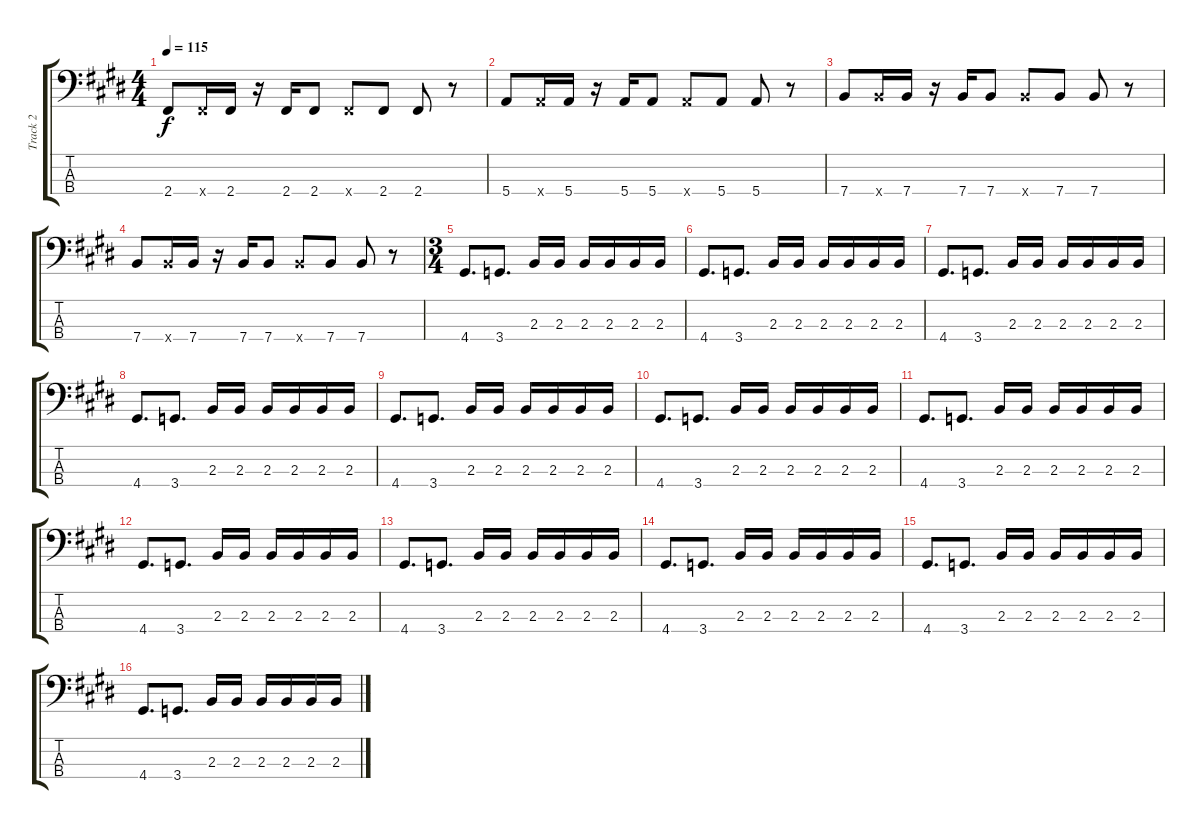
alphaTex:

\track ("Track 2" "Track 2") {instrument electricbassfinger}
\staff {score tabs}
\tuning (G2 D2 A1 E1) {hide}
\ts (4 4)
\tempo 115
\clef f4
\ks e
2.4.8{dy f} 2.4{x}.16 2.4.16 r.16 2.4.16 2.4.8 2.4{x}.8 2.4.8 2.4.8 r.8 |
5.4.8 5.4{x}.16 5.4.16 r.16 5.4.16 5.4.8 5.4{x}.8 5.4.8 5.4.8 r.8 |
7.4.8 7.4{x}.16 7.4.16 r.16 7.4.16 7.4.8 7.4{x}.8 7.4.8 7.4.8 r.8 |
7.4.8 7.4{x}.16 7.4.16 r.16 7.4.16 7.4.8 7.4{x}.8 7.4.8 7.4.8 r.8 |
\ts (3 4)
4.4.8{d} 3.4.8{d} 2.3.16 2.3.16 2.3.16 2.3.16 2.3.16 2.3.16 |
4.4.8{d} 3.4.8{d} 2.3.16 2.3.16 2.3.16 2.3.16 2.3.16 2.3.16 |
4.4.8{d} 3.4.8{d} 2.3.16 2.3.16 2.3.16 2.3.16 2.3.16 2.3.16 |
4.4.8{d} 3.4.8{d} 2.3.16 2.3.16 2.3.16 2.3.16 2.3.16 2.3.16 |
4.4.8{d} 3.4.8{d} 2.3.16 2.3.16 2.3.16 2.3.16 2.3.16 2.3.16 |
4.4.8{d} 3.4.8{d} 2.3.16 2.3.16 2.3.16 2.3.16 2.3.16 2.3.16 |
4.4.8{d} 3.4.8{d} 2.3.16 2.3.16 2.3.16 2.3.16 2.3.16 2.3.16 |
4.4.8{d} 3.4.8{d} 2.3.16 2.3.16 2.3.16 2.3.16 2.3.16 2.3.16 |
4.4.8{d} 3.4.8{d} 2.3.16 2.3.16 2.3.16 2.3.16 2.3.16 2.3.16 |
4.4.8{d} 3.4.8{d} 2.3.16 2.3.16 2.3.16 2.3.16 2.3.16 2.3.16 |
4.4.8{d} 3.4.8{d} 2.3.16 2.3.16 2.3.16 2.3.16 2.3.16 2.3.16 |
4.4.8{d} 3.4.8{d} 2.3.16 2.3.16 2.3.16 2.3.16 2.3.16 2.3.16
